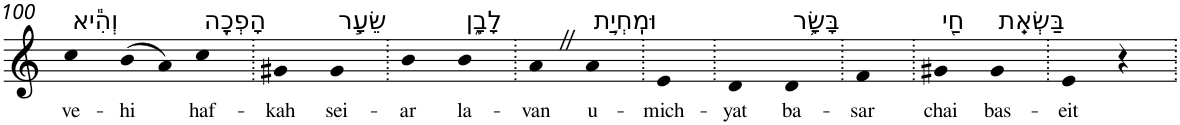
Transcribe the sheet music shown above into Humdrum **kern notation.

**kern	**text
*part1	*part1
*staff1	*staff1
*I"Piano	*
*I'Pno	*
!!LO:PB:g=z
*clefG2	*
*k[]	*
=100	=100
!LO:TX:a:t=וְהִ֕יא	!
!	!LO:LY:b
4cc	ve-
!	!LO:LY:b
(>8b	-hi
8a)	.
!LO:TX:a:t=הָפְכָ֖ה	!
!	!LO:LY:b
4cc	haf-
=101.	=101.
!	!LO:LY:b
4g#X	-kah
!LO:TX:a:t=שֵׂעָ֣ר	!
!	!LO:LY:b
4g#	sei-
=102.	=102.
!	!LO:LY:b
4b	-ar
!LO:TX:a:t=לָבָ֑ן	!
!	!LO:LY:b
4b	la-
=103.	=103.
!	!LO:LY:b
4aZ	-van
!LO:TX:a:t=וּמִֽחְיַ֛ת	!
!	!LO:LY:b
4a	u-
=104.	=104.
!	!LO:LY:b
4e	-mich-
=105.	=105.
!	!LO:LY:b
4d	-yat
!LO:TX:a:t=בָּשָׂ֥ר	!
!	!LO:LY:b
4d	ba-
=106.	=106.
!	!LO:LY:b
4f	-sar
=107.	=107.
!LO:TX:a:t=חַ֖י	!
!	!LO:LY:b
4g#X	chai
!LO:TX:a:t=בַּשְׂאֵֽת	!
!	!LO:LY:b
4g#	bas-
=108.	=108.
!	!LO:LY:b
4e	-eit
4r	.
=.	=.
*-	*-
